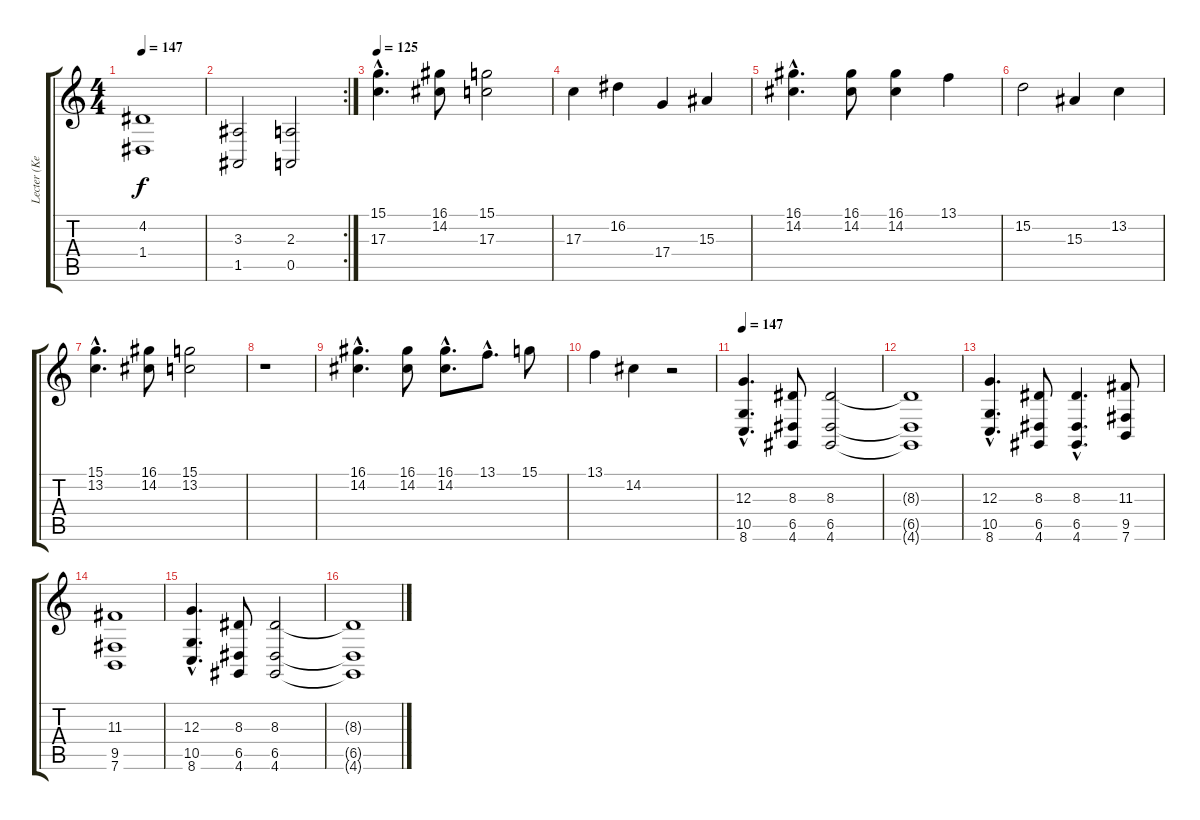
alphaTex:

\track ("Lecter (KeybLeft)" "Lecter (Ke") {instrument pad4choir}
\staff {score tabs}
\tuning (E4 B3 G3 D3 A2 E2) {hide}
\ts (4 4)
\tempo 147
\clef g2
\ks c
(4.2 1.4).1{dy f} |
\rc 2
(3.3 1.5).2 (2.3 0.5).2 |
\tempo 125
(15.1{hac} 17.3{hac}).4{d instrument acousticgrandpiano} (16.1 14.2).8 (15.1 17.3).2 |
17.3.4 16.2.4 17.4.4 15.3.4 |
(16.1{hac} 14.2{hac}).4{d} (16.1 14.2).8 (16.1 14.2).4 13.1.4 |
15.2.2 15.3.4 13.2.4 |
(15.1{hac} 13.2{hac}).4{d} (16.1 14.2).8 (15.1 13.2).2 |
r.1 |
(16.1{hac} 14.2{hac}).4{d} (16.1 14.2).8 (16.1{hac} 14.2{hac}).8{d} 13.1{hac}.8{d} 15.1.8 |
13.1.4 14.2.4 r.2{instrument pad4choir} |
\tempo 147
(12.3{hac} 10.5{hac} 8.6{hac}).4{d} (8.3 6.5 4.6).8 (8.3 6.5 4.6).2 |
(8.3{t} 6.5{t} 4.6{t}).1 |
(12.3{hac} 10.5{hac} 8.6{hac}).4{d} (8.3 6.5 4.6).8 (8.3{hac} 6.5{hac} 4.6{hac}).4{d} (11.3 9.5 7.6).8 |
(11.3 9.5 7.6).1 |
(12.3{hac} 10.5{hac} 8.6{hac}).4{d} (8.3 6.5 4.6).8 (8.3 6.5 4.6).2 |
(8.3{t} 6.5{t} 4.6{t}).1
